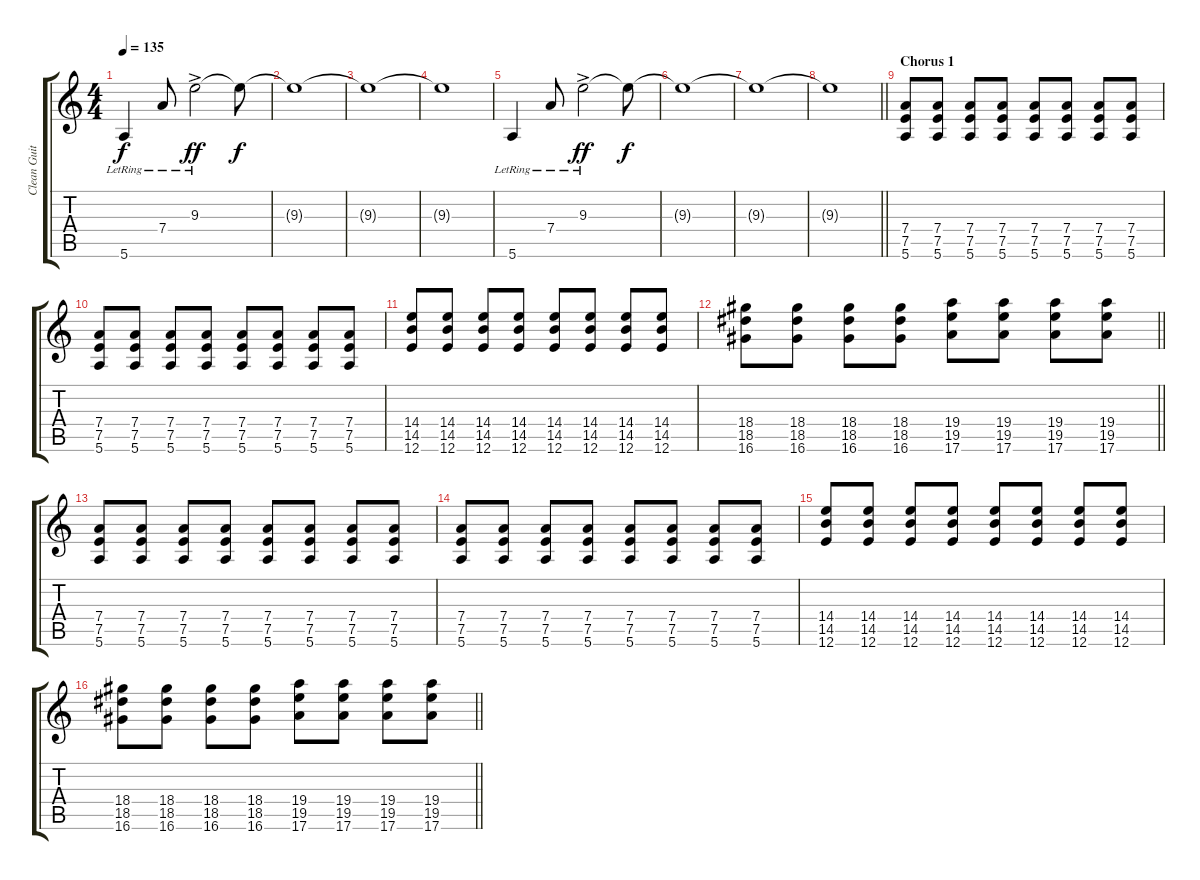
\track ("Clean Guitar" "Clean Guit") {instrument electricguitarjazz}
\staff {score tabs}
\tuning (E4 B3 G3 D3 A2 E2) {hide}
\ts (4 4)
\tempo 135
\clef g2
\ks c
5.6{lr}.4{dy f} 7.4{lr}.8 9.3{ac lr}.2{dy ff} 9.3{t}.8{dy f} |
9.3{t}.1 |
9.3{t}.1 |
9.3{t}.1 |
5.6{lr}.4 7.4{lr}.8 9.3{ac lr}.2{dy ff} 9.3{t}.8{dy f} |
9.3{t}.1 |
9.3{t}.1 |
\barLineRight lightlight
9.3{t}.1 |
\section ("" "Chorus 1")
(7.4 7.5 5.6).8{volume 8 instrument distortionguitar} (7.4 7.5 5.6).8 (7.4 7.5 5.6).8 (7.4 7.5 5.6).8 (7.4 7.5 5.6).8 (7.4 7.5 5.6).8 (7.4 7.5 5.6).8 (7.4 7.5 5.6).8 |
(7.4 7.5 5.6).8 (7.4 7.5 5.6).8 (7.4 7.5 5.6).8 (7.4 7.5 5.6).8 (7.4 7.5 5.6).8 (7.4 7.5 5.6).8 (7.4 7.5 5.6).8 (7.4 7.5 5.6).8 |
(14.4 14.5 12.6).8 (14.4 14.5 12.6).8 (14.4 14.5 12.6).8 (14.4 14.5 12.6).8 (14.4 14.5 12.6).8 (14.4 14.5 12.6).8 (14.4 14.5 12.6).8 (14.4 14.5 12.6).8 |
\barLineRight lightlight
(18.4 18.5 16.6).8 (18.4 18.5 16.6).8 (18.4 18.5 16.6).8 (18.4 18.5 16.6).8 (19.4 19.5 17.6).8 (19.4 19.5 17.6).8 (19.4 19.5 17.6).8 (19.4 19.5 17.6).8 |
(7.4 7.5 5.6).8 (7.4 7.5 5.6).8 (7.4 7.5 5.6).8 (7.4 7.5 5.6).8 (7.4 7.5 5.6).8 (7.4 7.5 5.6).8 (7.4 7.5 5.6).8 (7.4 7.5 5.6).8 |
(7.4 7.5 5.6).8 (7.4 7.5 5.6).8 (7.4 7.5 5.6).8 (7.4 7.5 5.6).8 (7.4 7.5 5.6).8 (7.4 7.5 5.6).8 (7.4 7.5 5.6).8 (7.4 7.5 5.6).8 |
(14.4 14.5 12.6).8 (14.4 14.5 12.6).8 (14.4 14.5 12.6).8 (14.4 14.5 12.6).8 (14.4 14.5 12.6).8 (14.4 14.5 12.6).8 (14.4 14.5 12.6).8 (14.4 14.5 12.6).8 |
\barLineRight lightlight
(18.4 18.5 16.6).8 (18.4 18.5 16.6).8 (18.4 18.5 16.6).8 (18.4 18.5 16.6).8 (19.4 19.5 17.6).8 (19.4 19.5 17.6).8 (19.4 19.5 17.6).8 (19.4 19.5 17.6).8
